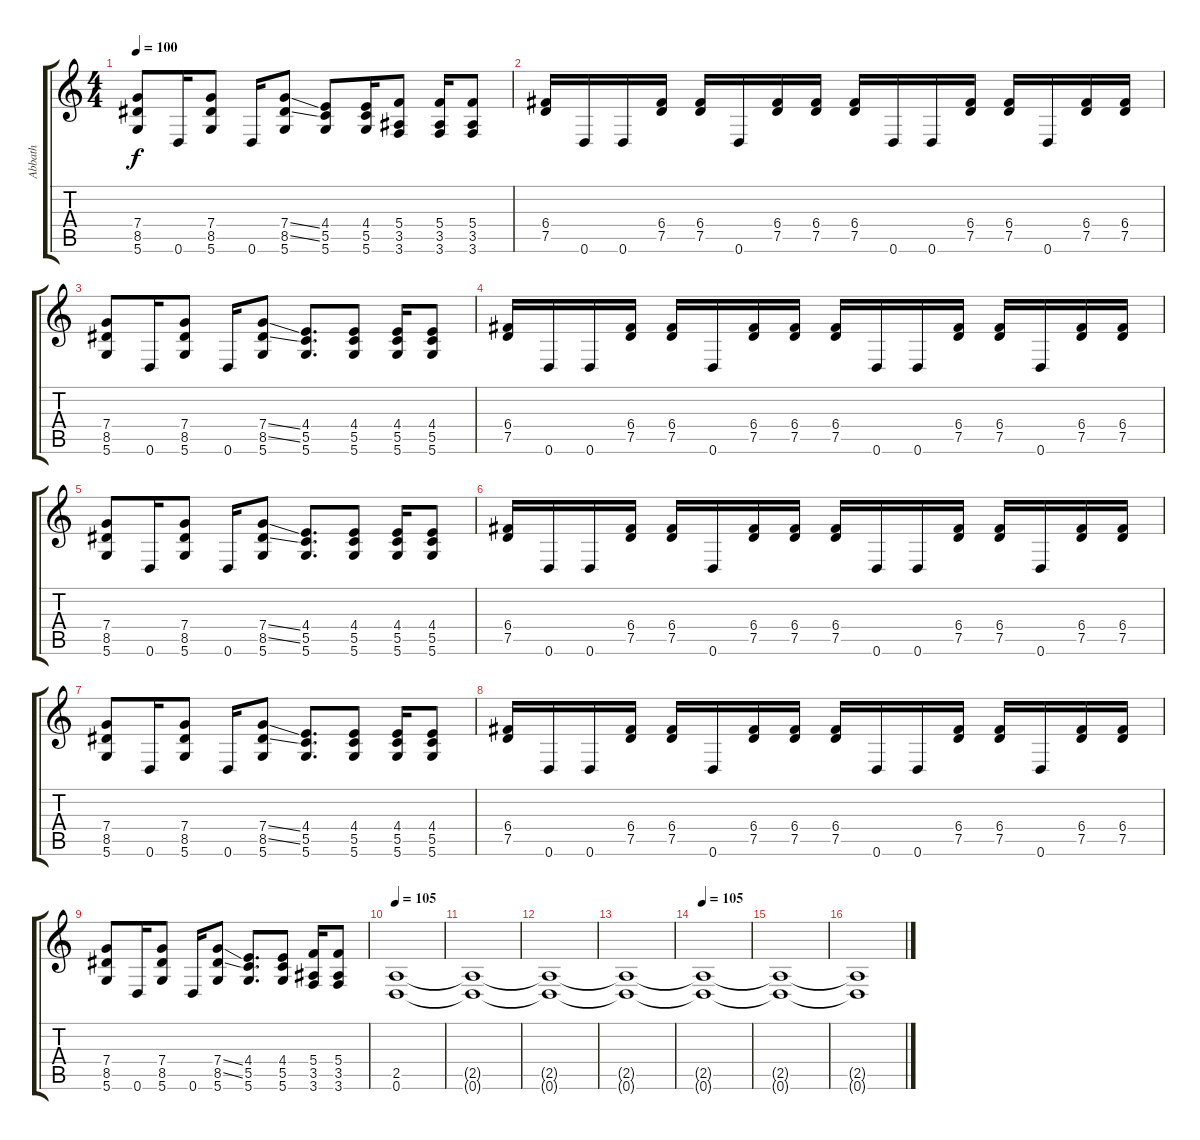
\track ("Abbath" "Abbath") {instrument distortionguitar}
\staff {score tabs}
\tuning (D4 A3 F3 C3 G2 D2) {hide}
\ts (4 4)
\tempo 100
\clef g2
\ks c
(7.4 8.5 5.6).8{dy f} 0.6.16 (7.4 8.5 5.6).8 0.6.16 (7.4{ss} 8.5{ss} 5.6).8 (4.4 5.5 5.6).8 (4.4 5.5 5.6).16 (5.4 3.5 3.6).8 (5.4 3.5 3.6).16 (5.4 3.5 3.6).8 |
(6.4 7.5).16 0.6.16 0.6.16 (6.4 7.5).16 (6.4 7.5).16 0.6.16 (6.4 7.5).16 (6.4 7.5).16 (6.4 7.5).16 0.6.16 0.6.16 (6.4 7.5).16 (6.4 7.5).16 0.6.16 (6.4 7.5).16 (6.4 7.5).16 |
(7.4 8.5 5.6).8 0.6.16 (7.4 8.5 5.6).8 0.6.16 (7.4{ss} 8.5{ss} 5.6).8 (4.4 5.5 5.6).8{d} (4.4 5.5 5.6).8 (4.4 5.5 5.6).16 (4.4 5.5 5.6).8 |
(6.4 7.5).16 0.6.16 0.6.16 (6.4 7.5).16 (6.4 7.5).16 0.6.16 (6.4 7.5).16 (6.4 7.5).16 (6.4 7.5).16 0.6.16 0.6.16 (6.4 7.5).16 (6.4 7.5).16 0.6.16 (6.4 7.5).16 (6.4 7.5).16 |
(7.4 8.5 5.6).8 0.6.16 (7.4 8.5 5.6).8 0.6.16 (7.4{ss} 8.5{ss} 5.6).8 (4.4 5.5 5.6).8{d} (4.4 5.5 5.6).8 (4.4 5.5 5.6).16 (4.4 5.5 5.6).8 |
(6.4 7.5).16 0.6.16 0.6.16 (6.4 7.5).16 (6.4 7.5).16 0.6.16 (6.4 7.5).16 (6.4 7.5).16 (6.4 7.5).16 0.6.16 0.6.16 (6.4 7.5).16 (6.4 7.5).16 0.6.16 (6.4 7.5).16 (6.4 7.5).16 |
(7.4 8.5 5.6).8 0.6.16 (7.4 8.5 5.6).8 0.6.16 (7.4{ss} 8.5{ss} 5.6).8 (4.4 5.5 5.6).8{d} (4.4 5.5 5.6).8 (4.4 5.5 5.6).16 (4.4 5.5 5.6).8 |
(6.4 7.5).16 0.6.16 0.6.16 (6.4 7.5).16 (6.4 7.5).16 0.6.16 (6.4 7.5).16 (6.4 7.5).16 (6.4 7.5).16 0.6.16 0.6.16 (6.4 7.5).16 (6.4 7.5).16 0.6.16 (6.4 7.5).16 (6.4 7.5).16 |
(7.4 8.5 5.6).8 0.6.16 (7.4 8.5 5.6).8 0.6.16 (7.4{ss} 8.5{ss} 5.6).8 (4.4 5.5 5.6).8{d} (4.4 5.5 5.6).8 (5.4 3.5 3.6).16 (5.4 3.5 3.6).8 |
\tempo 105
(2.5 0.6).1{volume 8} |
(2.5{t} 0.6{t}).1 |
(2.5{t} 0.6{t}).1 |
(2.5{t} 0.6{t}).1 |
\tempo 105
(2.5{t} 0.6{t}).1{volume 9} |
(2.5{t} 0.6{t}).1 |
(2.5{t} 0.6{t}).1
